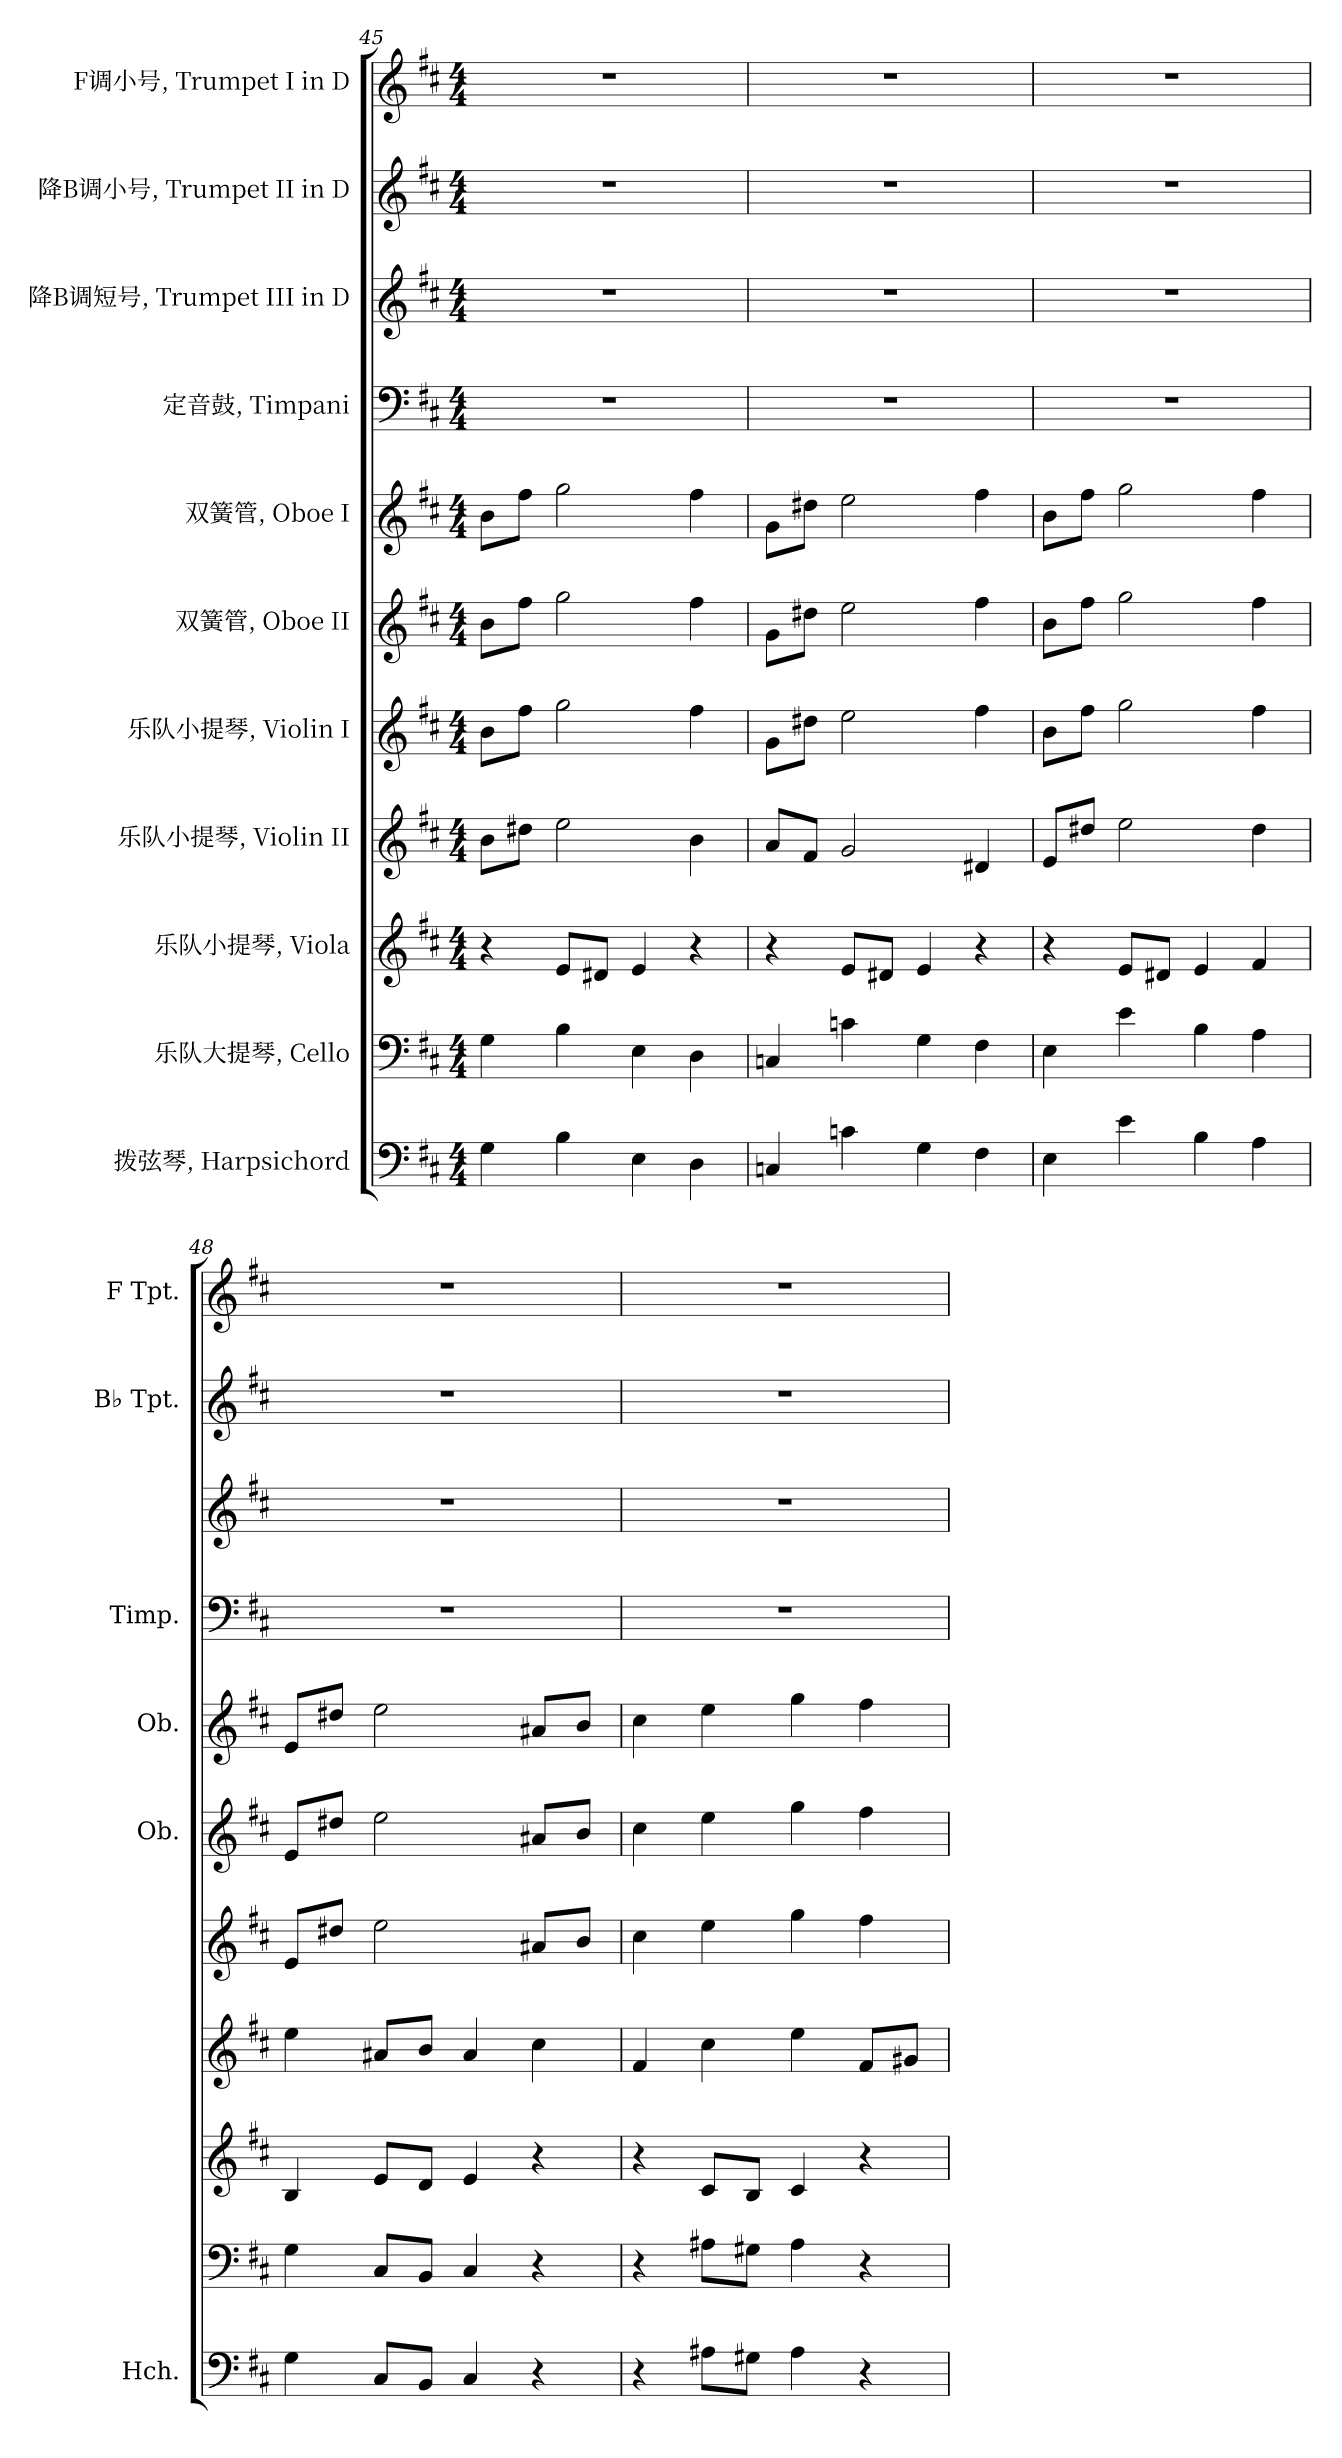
**kern	**kern	**kern	**kern	**kern	**kern	**kern	**kern	**kern	**kern	**kern
*part11	*part10	*part9	*part8	*part7	*part6	*part5	*part4	*part3	*part2	*part1
*staff11	*staff10	*staff9	*staff8	*staff7	*staff6	*staff5	*staff4	*staff3	*staff2	*staff1
*I"拨弦琴, Harpsichord	*I"乐队大提琴, Cello	*I"乐队小提琴, Viola	*I"乐队小提琴, Violin II	*I"乐队小提琴, Violin I	*I"双簧管, Oboe II	*I"双簧管, Oboe I	*I"定音鼓, Timpani	*I"降B调短号, Trumpet III in D	*I"降B调小号, Trumpet II in D	*I"F调小号, Trumpet I in D
*I'Hch.	*	*	*	*	*I'Ob.	*I'Ob.	*I'Timp.	*	*I'B♭ Tpt.	*I'F Tpt.
*clefF4	*clefF4	*clefG2	*clefG2	*clefG2	*clefG2	*clefG2	*clefF4	*clefG2	*clefG2	*clefG2
*	*	*	*	*	*	*	*	*ITrd1c2	*ITrd1c2	*ITrd-3c-5
*k[f#c#]	*k[f#c#]	*k[f#c#]	*k[f#c#]	*k[f#c#]	*k[f#c#]	*k[f#c#]	*k[f#c#]	*k[]	*k[]	*k[f#]
*M4/4	*M4/4	*M4/4	*M4/4	*M4/4	*M4/4	*M4/4	*M4/4	*M4/4	*M4/4	*M4/4
=45	=45	=45	=45	=45	=45	=45	=45	=45	=45	=45
4G\	4G\	4r	8b\L	8b\L	8b\L	8b\L	1r	1r	1r	1r
.	.	.	8dd#X\J	8ff#\J	8ff#\J	8ff#\J	.	.	.	.
4B\	4B\	8e/L	2ee\	2gg\	2gg\	2gg\	.	.	.	.
.	.	8d#X/J	.	.	.	.	.	.	.	.
4E\	4E\	4e/	.	.	.	.	.	.	.	.
4D\	4D\	4r	4b\	4ff#\	4ff#\	4ff#\	.	.	.	.
=46	=46	=46	=46	=46	=46	=46	=46	=46	=46	=46
4Cn/	4Cn/	4r	8a/L	8g\L	8g\L	8g\L	1r	1r	1r	1r
.	.	.	8f#/J	8dd#X\J	8dd#X\J	8dd#X\J	.	.	.	.
4cn\	4cn\	8e/L	2g/	2ee\	2ee\	2ee\	.	.	.	.
.	.	8d#X/J	.	.	.	.	.	.	.	.
4G\	4G\	4e/	.	.	.	.	.	.	.	.
4F#\	4F#\	4r	4d#X/	4ff#\	4ff#\	4ff#\	.	.	.	.
!!LO:PB:g=z
=47	=47	=47	=47	=47	=47	=47	=47	=47	=47	=47
4E\	4E\	4r	8e/L	8b\L	8b\L	8b\L	1r	1r	1r	1r
.	.	.	8dd#X/J	8ff#\J	8ff#\J	8ff#\J	.	.	.	.
4e\	4e\	8e/L	2ee\	2gg\	2gg\	2gg\	.	.	.	.
.	.	8d#X/J	.	.	.	.	.	.	.	.
4B\	4B\	4e/	.	.	.	.	.	.	.	.
4A\	4A\	4f#/	4dd#\	4ff#\	4ff#\	4ff#\	.	.	.	.
=48	=48	=48	=48	=48	=48	=48	=48	=48	=48	=48
4G\	4G\	4B/	4ee\	8e/L	8e/L	8e/L	1r	1r	1r	1r
.	.	.	.	8dd#X/J	8dd#X/J	8dd#X/J	.	.	.	.
8C#/L	8C#/L	8e/L	8a#X/L	2ee\	2ee\	2ee\	.	.	.	.
8BB/J	8BB/J	8d/J	8b/J	.	.	.	.	.	.	.
4C#/	4C#/	4e/	4a#/	.	.	.	.	.	.	.
4r	4r	4r	4cc#\	8a#X/L	8a#X/L	8a#X/L	.	.	.	.
.	.	.	.	8b/J	8b/J	8b/J	.	.	.	.
=49	=49	=49	=49	=49	=49	=49	=49	=49	=49	=49
4r	4r	4r	4f#/	4cc#\	4cc#\	4cc#\	1r	1r	1r	1r
8A#X\L	8A#X\L	8c#/L	4cc#\	4ee\	4ee\	4ee\	.	.	.	.
8G#X\J	8G#X\J	8B/J	.	.	.	.	.	.	.	.
4A#\	4A#\	4c#/	4ee\	4gg\	4gg\	4gg\	.	.	.	.
4r	4r	4r	8f#/L	4ff#\	4ff#\	4ff#\	.	.	.	.
.	.	.	8g#X/J	.	.	.	.	.	.	.
=	=	=	=	=	=	=	=	=	=	=
*-	*-	*-	*-	*-	*-	*-	*-	*-	*-	*-
